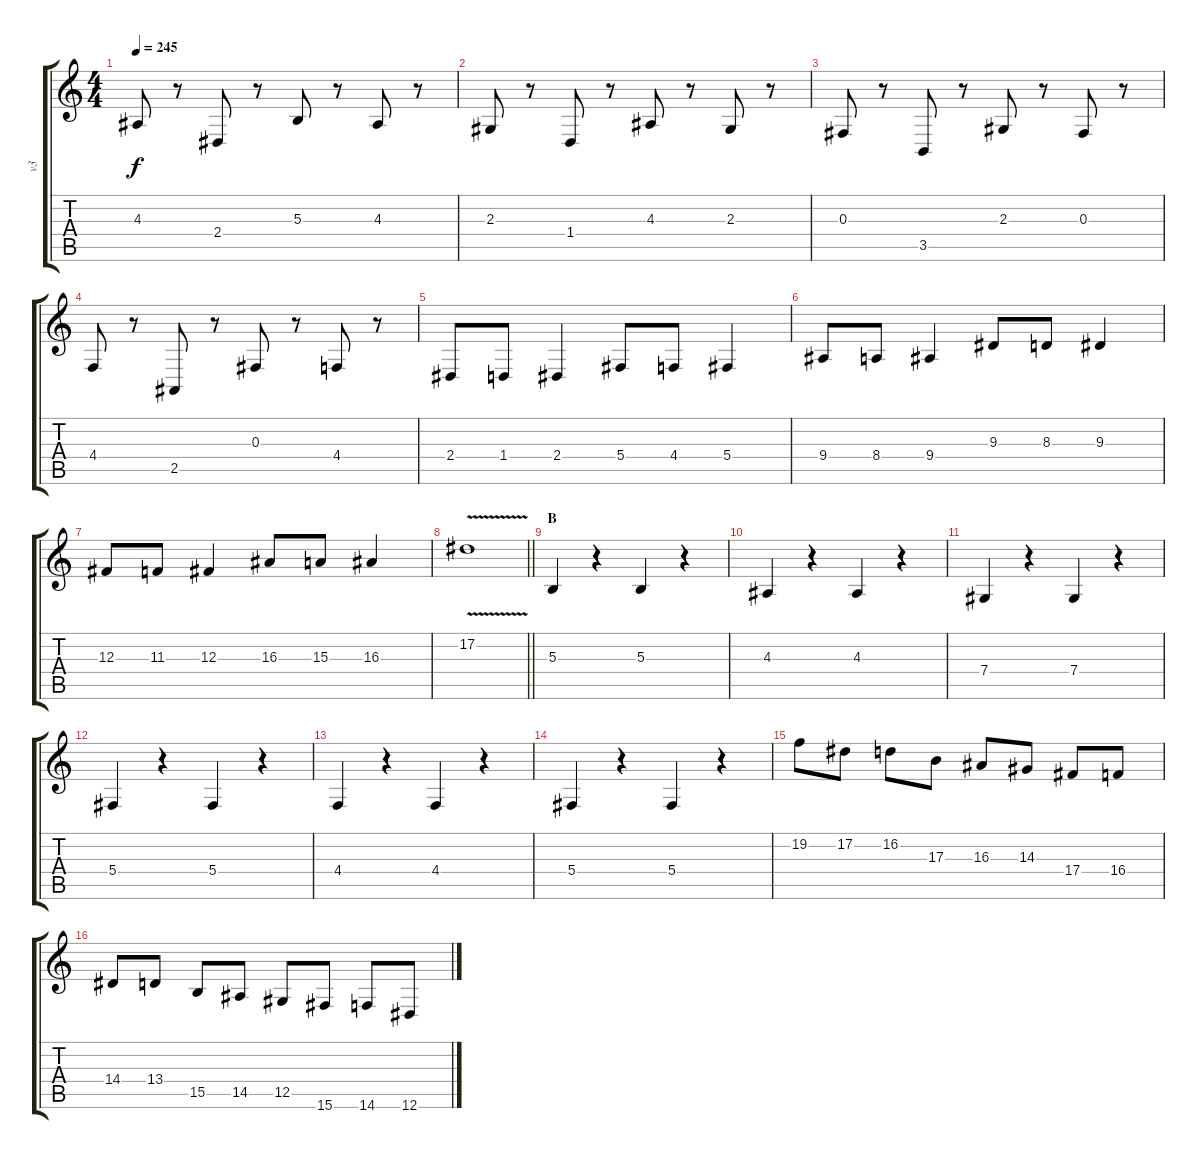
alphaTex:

\track ("v3" "v3") {instrument violin}
\staff {score tabs}
\tuning (Eb4 Bb3 Gb3 Db3 Ab2 Eb2) {hide}
\ts (4 4)
\tempo 245
\clef g2
\ks c
4.3.8{dy f} r.8 2.4.8 r.8 5.3.8 r.8 4.3.8 r.8 |
2.3.8 r.8 1.4.8 r.8 4.3.8 r.8 2.3.8 r.8 |
0.3.8 r.8 3.5.8 r.8 2.3.8 r.8 0.3.8 r.8 |
4.4.8 r.8 2.5.8 r.8 0.3.8 r.8 4.4.8 r.8 |
2.4.8 1.4.8 2.4.4 5.4.8 4.4.8 5.4.4 |
9.4.8 8.4.8 9.4.4 9.3.8 8.3.8 9.3.4 |
12.3.8 11.3.8 12.3.4 16.3.8 15.3.8 16.3.4 |
\barLineRight lightlight
17.2{v}.1 |
\section ("" "B")
5.3.4 r.4 5.3.4 r.4 |
4.3.4 r.4 4.3.4 r.4 |
7.4.4 r.4 7.4.4 r.4 |
5.4.4 r.4 5.4.4 r.4 |
4.4.4 r.4 4.4.4 r.4 |
5.4.4 r.4 5.4.4 r.4 |
19.2.8 17.2.8 16.2.8 17.3.8 16.3.8 14.3.8 17.4.8 16.4.8 |
14.4.8 13.4.8 15.5.8 14.5.8 12.5.8 15.6.8 14.6.8 12.6.8
